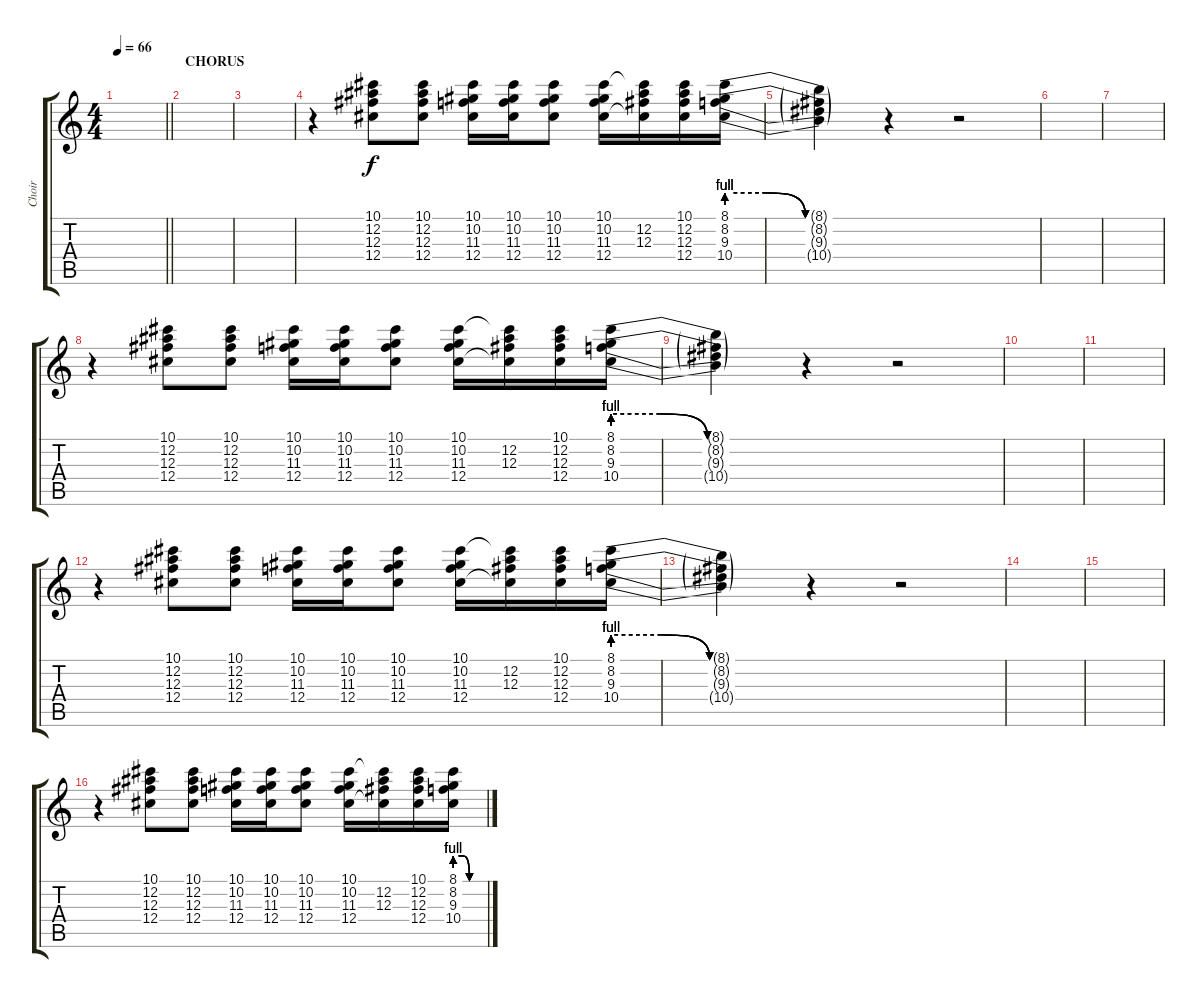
\track ("Choir" "Choir") {instrument distortionguitar}
\staff {score tabs}
\tuning (Eb4 Bb3 Gb3 Db3 Ab2 Eb2) {hide}
\ts (4 4)
\tempo 66
\clef g2
\barLineRight lightlight
\ks c
|
\section ("" "CHORUS")
|
|
r.4 (10.1 12.2 12.3 12.4).8 (10.1 12.2 12.3 12.4).8 (10.1 10.2 11.3 12.4).16 (10.1 10.2 11.3 12.4).16 (10.1 10.2 11.3 12.4).8 (10.1 10.2 11.3 12.4).16 (10.1{t} 12.2 12.3 12.4{t}).16 (10.1 12.2 12.3 12.4).16 (8.1{be (custom 0 4 15 4 30 0 60 0)} 8.2{be (custom 0 4 15 4 30 0 60 0)} 9.3{be (custom 0 4 15 4 30 0 60 0)} 10.4{be (custom 0 4 15 4 30 0 60 0)}).16 |
(8.1{t} 8.2{t} 9.3{t} 10.4{t}).4 r.4 r.2 |
|
|
r.4 (10.1 12.2 12.3 12.4).8 (10.1 12.2 12.3 12.4).8 (10.1 10.2 11.3 12.4).16 (10.1 10.2 11.3 12.4).16 (10.1 10.2 11.3 12.4).8 (10.1 10.2 11.3 12.4).16 (10.1{t} 12.2 12.3 12.4{t}).16 (10.1 12.2 12.3 12.4).16 (8.1{be (custom 0 4 15 4 30 0 60 0)} 8.2{be (custom 0 4 15 4 30 0 60 0)} 9.3{be (custom 0 4 15 4 30 0 60 0)} 10.4{be (custom 0 4 15 4 30 0 60 0)}).16 |
(8.1{t} 8.2{t} 9.3{t} 10.4{t}).4 r.4 r.2 |
|
|
r.4 (10.1 12.2 12.3 12.4).8 (10.1 12.2 12.3 12.4).8 (10.1 10.2 11.3 12.4).16 (10.1 10.2 11.3 12.4).16 (10.1 10.2 11.3 12.4).8 (10.1 10.2 11.3 12.4).16 (10.1{t} 12.2 12.3 12.4{t}).16 (10.1 12.2 12.3 12.4).16 (8.1{be (custom 0 4 15 4 30 0 60 0)} 8.2{be (custom 0 4 15 4 30 0 60 0)} 9.3{be (custom 0 4 15 4 30 0 60 0)} 10.4{be (custom 0 4 15 4 30 0 60 0)}).16 |
(8.1{t} 8.2{t} 9.3{t} 10.4{t}).4 r.4 r.2 |
|
|
r.4 (10.1 12.2 12.3 12.4).8 (10.1 12.2 12.3 12.4).8 (10.1 10.2 11.3 12.4).16 (10.1 10.2 11.3 12.4).16 (10.1 10.2 11.3 12.4).8 (10.1 10.2 11.3 12.4).16 (10.1{t} 12.2 12.3 12.4{t}).16 (10.1 12.2 12.3 12.4).16 (8.1{be (custom 0 4 15 4 30 0 60 0)} 8.2{be (custom 0 4 15 4 30 0 60 0)} 9.3{be (custom 0 4 15 4 30 0 60 0)} 10.4{be (custom 0 4 15 4 30 0 60 0)}).16
